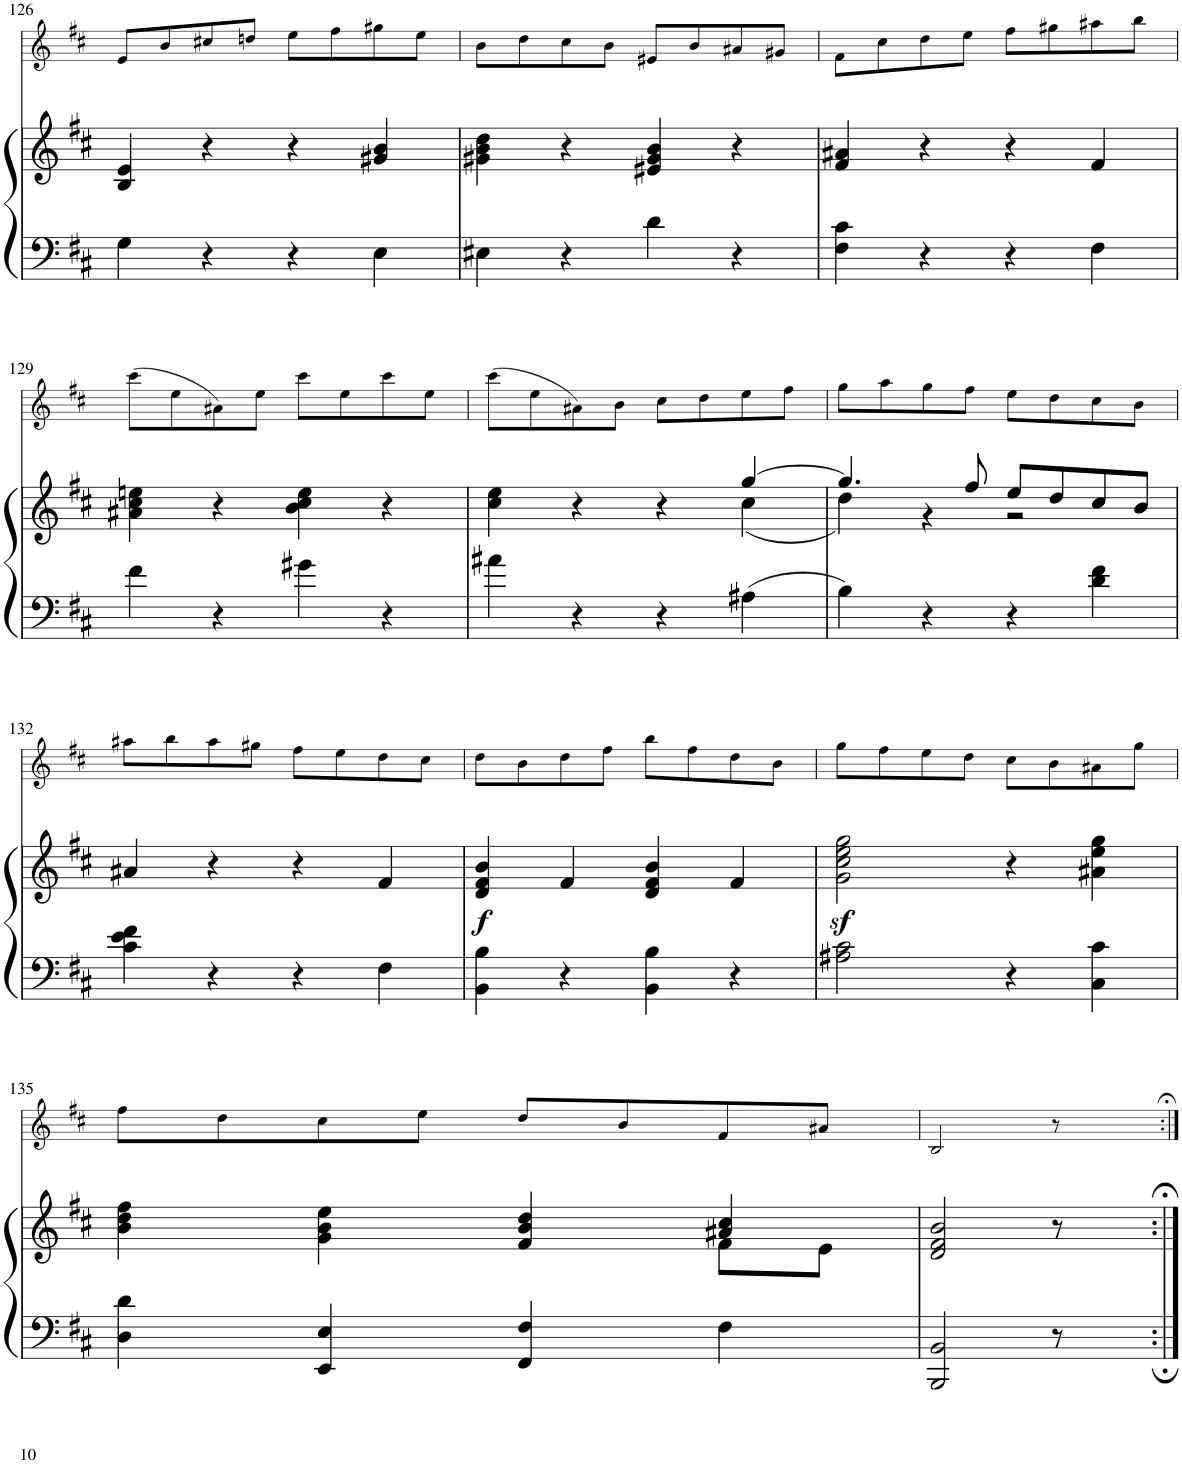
**kern	**kern	**dynam	**kern
*part2	*part2	*part2	*part1
*staff3	*staff2	*staff2/3	*staff1
*I"Piano	*	*	*I"Violin
*I'Pno	*	*	*I'Vln
!!LO:PB:g=z
*clefF4	*clefG2	*	*clefG2
*k[f#c#]	*k[f#c#]	*	*k[f#c#]
*M2/2	*M2/2	*	*M2/2
*met(c|)	*met(c|)	*	*met(c|)
=126	=126	=126	=126
4G\	4B/ 4e/	.	8e/L
.	.	.	8b/
4r	4r	.	8cc#X/
.	.	.	8ddn/J
4r	4r	.	8ee\L
.	.	.	8ff#\
4E\	4g#X/ 4b/	.	8gg#X\
.	.	.	8ee\J
=127	=127	=127	=127
4E#X\	4g#X\ 4b\ 4dd\	.	8b\L
.	.	.	8dd\
4r	4r	.	8cc#\
.	.	.	8b\J
4d\	4e#X/ 4g#/ 4b/	.	8e#X/L
.	.	.	8b/
4r	4r	.	8a#X/
.	.	.	8g#X/J
=128	=128	=128	=128
4F#\ 4c#\	4f#/ 4a#X/	.	8f#\L
.	.	.	8cc#\
4r	4r	.	8dd\
.	.	.	8ee\J
4r	4r	.	8ff#\L
.	.	.	8gg#X\
4F#\	4f#/	.	8aa#X\
.	.	.	8bb\J
!!LO:LB:g=z
=129	=129	=129	=129
4f#\	4a#X\ 4cc#\ 4een\	.	(8ccc#\L
.	.	.	8ee\
4r	4r	.	8a#X\)
.	.	.	8ee\J
4g#X\	4b\ 4cc#\ 4ee\	.	8ccc#\L
.	.	.	8ee\
4r	4r	.	8ccc#\
.	.	.	8ee\J
=130	=130	=130	=130
*	*^	*	*
4a#X\	4cc#\ 4ee\	2.ryy	.	(8ccc#\L
.	.	.	.	8ee\
4r	4r	.	.	8a#X\)
.	.	.	.	8b\J
4r	4r	.	.	8cc#\L
.	.	.	.	8dd\
4A#X\	[4gg/	(4cc#\	.	8ee\
.	.	.	.	8ff#\J
=131	=131	=131	=131	=131
4B\	4.gg/]	4dd\)	.	8gg\L
.	.	.	.	8aa\
4r	.	4r	.	8gg\
.	8ff#/	.	.	8ff#\J
4r	8ee/L	2r	.	8ee\L
.	8dd/	.	.	8dd\
4d\ 4f#\	8cc#/	.	.	8cc#\
.	8b/J	.	.	8b\J
*	*v	*v	*	*
!!LO:LB:g=z
=132	=132	=132	=132
4c#\ 4e\ 4f#\	4a#X/	.	8aa#X\L
.	.	.	8bb\
4r	4r	.	8aa#\
.	.	.	8gg#X\J
4r	4r	.	8ff#\L
.	.	.	8ee\
4F#\	4f#/	.	8dd\
.	.	.	8cc#\J
=133	=133	=133	=133
!	!	!LO:DY:b	!
4BB\ 4B\	4d/ 4f#/ 4b/	f	8dd\L
.	.	.	8b\
4r	4f#/	.	8dd\
.	.	.	8ff#\J
4BB\ 4B\	4d/ 4f#/ 4b/	.	8bb\L
.	.	.	8ff#\
4r	4f#/	.	8dd\
.	.	.	8b\J
=134	=134	=134	=134
2A#X\ 2c#\	2g\z< 2cc#\z< 2ee\z< 2gg\z<	.	8gg\L
.	.	.	8ff#\
.	.	.	8ee\
.	.	.	8dd\J
4r	4r	.	8cc#\L
.	.	.	8b\
4C#\ 4c#\	4a#X\ 4ee\ 4gg\	.	8a#X\
.	.	.	8gg\J
!!LO:LB:g=z
=135	=135	=135	=135
*	*^	*	*
4D\ 4d\	4b\ 4dd\ 4ff#\	2.ryy	.	8ff#\L
.	.	.	.	8dd\
4EE/ 4E/	4g\ 4b\ 4ee\	.	.	8cc#\
.	.	.	.	8ee\J
4FF#/ 4F#/	4f#/ 4b/ 4dd/	.	.	8dd/L
.	.	.	.	8b/
4F#\	4a#X/ 4cc#/	8f#\L	.	8f#/
.	.	8e\J	.	8a#X/J
*	*v	*v	*	*
=135X4	=135X4	=135X4	=135X4
2BBB/ 2BB/	2d/ 2f#/ 2b/	.	2B/
8r	8r	.	8r
=:|!	=:|!	=:|!	=:|!
*-	*-	*-	*-
